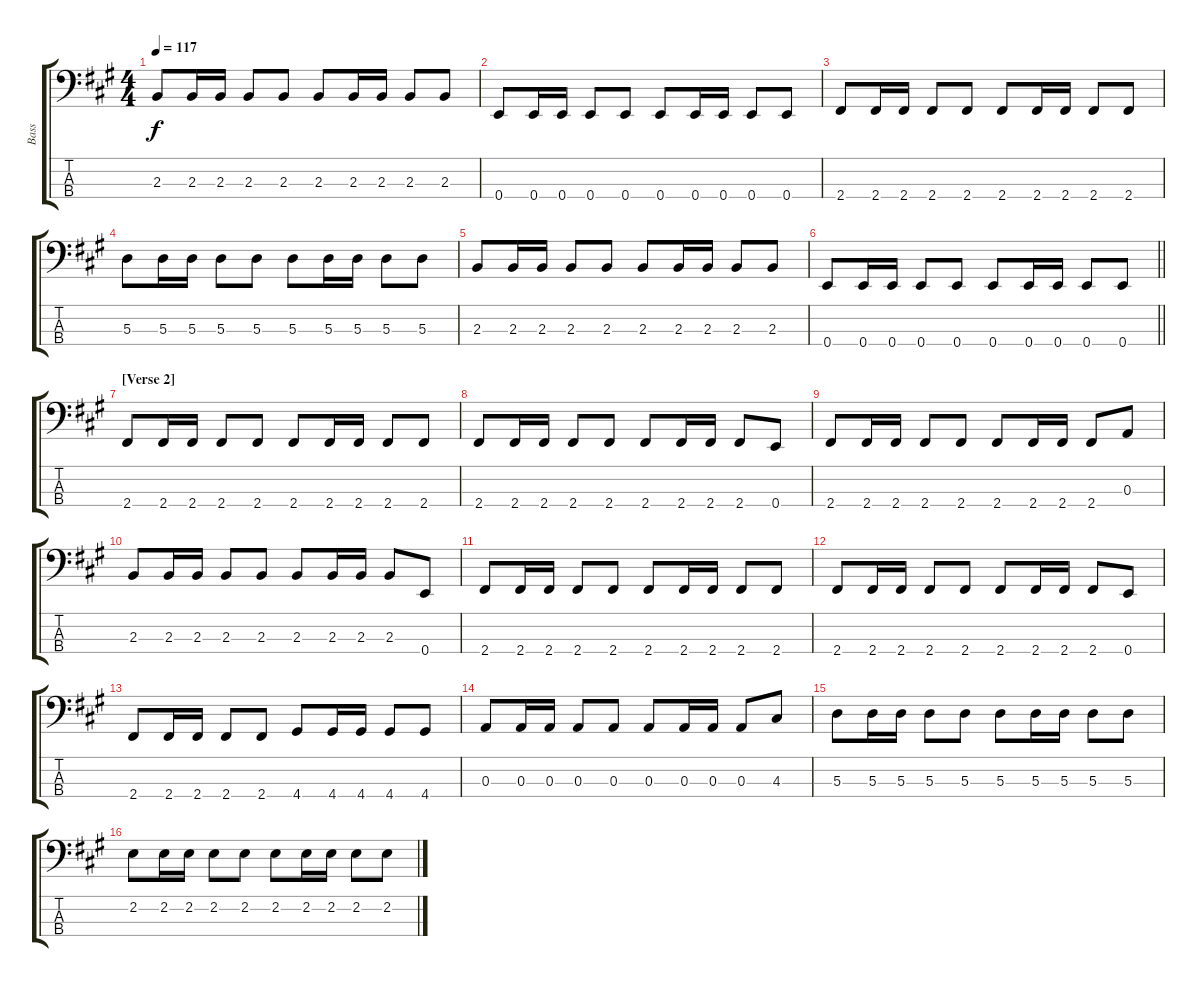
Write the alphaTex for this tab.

\track ("Bass" "Bass") {instrument electricbassfinger}
\staff {score tabs}
\tuning (G2 D2 A1 E1) {hide}
\ts (4 4)
\tempo 117
\clef f4
\ks a
2.3.8{dy f} 2.3.16 2.3.16 2.3.8 2.3.8 2.3.8 2.3.16 2.3.16 2.3.8 2.3.8 |
0.4.8 0.4.16 0.4.16 0.4.8 0.4.8 0.4.8 0.4.16 0.4.16 0.4.8 0.4.8 |
2.4.8 2.4.16 2.4.16 2.4.8 2.4.8 2.4.8 2.4.16 2.4.16 2.4.8 2.4.8 |
5.3.8 5.3.16 5.3.16 5.3.8 5.3.8 5.3.8 5.3.16 5.3.16 5.3.8 5.3.8 |
2.3.8 2.3.16 2.3.16 2.3.8 2.3.8 2.3.8 2.3.16 2.3.16 2.3.8 2.3.8 |
\barLineRight lightlight
0.4.8 0.4.16 0.4.16 0.4.8 0.4.8 0.4.8 0.4.16 0.4.16 0.4.8 0.4.8 |
\section ("" "[Verse 2]")
2.4.8 2.4.16 2.4.16 2.4.8 2.4.8 2.4.8 2.4.16 2.4.16 2.4.8 2.4.8 |
2.4.8 2.4.16 2.4.16 2.4.8 2.4.8 2.4.8 2.4.16 2.4.16 2.4.8 0.4.8 |
2.4.8 2.4.16 2.4.16 2.4.8 2.4.8 2.4.8 2.4.16 2.4.16 2.4.8 0.3.8 |
2.3.8 2.3.16 2.3.16 2.3.8 2.3.8 2.3.8 2.3.16 2.3.16 2.3.8 0.4.8 |
2.4.8 2.4.16 2.4.16 2.4.8 2.4.8 2.4.8 2.4.16 2.4.16 2.4.8 2.4.8 |
2.4.8 2.4.16 2.4.16 2.4.8 2.4.8 2.4.8 2.4.16 2.4.16 2.4.8 0.4.8 |
2.4.8 2.4.16 2.4.16 2.4.8 2.4.8 4.4.8 4.4.16 4.4.16 4.4.8 4.4.8 |
0.3.8 0.3.16 0.3.16 0.3.8 0.3.8 0.3.8 0.3.16 0.3.16 0.3.8 4.3.8 |
5.3.8 5.3.16 5.3.16 5.3.8 5.3.8 5.3.8 5.3.16 5.3.16 5.3.8 5.3.8 |
2.2.8 2.2.16 2.2.16 2.2.8 2.2.8 2.2.8 2.2.16 2.2.16 2.2.8 2.2.8
